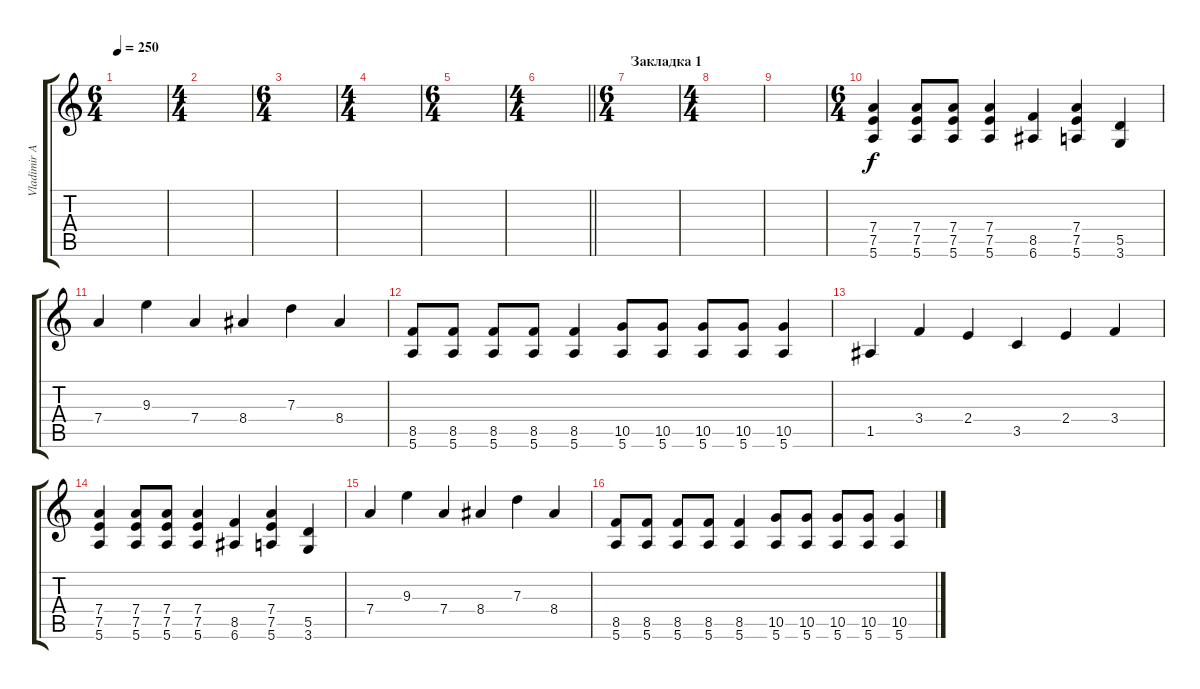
\track ("Vladimir Antipov guitar" "Vladimir A") {instrument distortionguitar}
\staff {score tabs}
\tuning (E4 B3 G3 D3 A2 E2) {hide}
\ts (6 4)
\tempo 250
\clef g2
\ks c
|
\ts (4 4)
|
\ts (6 4)
|
\ts (4 4)
|
\ts (6 4)
|
\ts (4 4)
\barLineRight lightlight
|
\ts (6 4)
\section ("" "Закладка 1")
|
\ts (4 4)
|
|
\ts (6 4)
(7.4 7.5 5.6).4 (7.4 7.5 5.6).8 (7.4 7.5 5.6).8 (7.4 7.5 5.6).4 (8.5 6.6).4 (7.4 7.5 5.6).4 (5.5 3.6).4 |
7.4.4 9.3.4 7.4.4 8.4.4 7.3.4 8.4.4 |
(8.5 5.6).8 (8.5 5.6).8 (8.5 5.6).8 (8.5 5.6).8 (8.5 5.6).4 (10.5 5.6).8 (10.5 5.6).8 (10.5 5.6).8 (10.5 5.6).8 (10.5 5.6).4 |
1.5.4 3.4.4 2.4.4 3.5.4 2.4.4 3.4.4 |
(7.4 7.5 5.6).4 (7.4 7.5 5.6).8 (7.4 7.5 5.6).8 (7.4 7.5 5.6).4 (8.5 6.6).4 (7.4 7.5 5.6).4 (5.5 3.6).4 |
7.4.4 9.3.4 7.4.4 8.4.4 7.3.4 8.4.4 |
(8.5 5.6).8 (8.5 5.6).8 (8.5 5.6).8 (8.5 5.6).8 (8.5 5.6).4 (10.5 5.6).8 (10.5 5.6).8 (10.5 5.6).8 (10.5 5.6).8 (10.5 5.6).4
